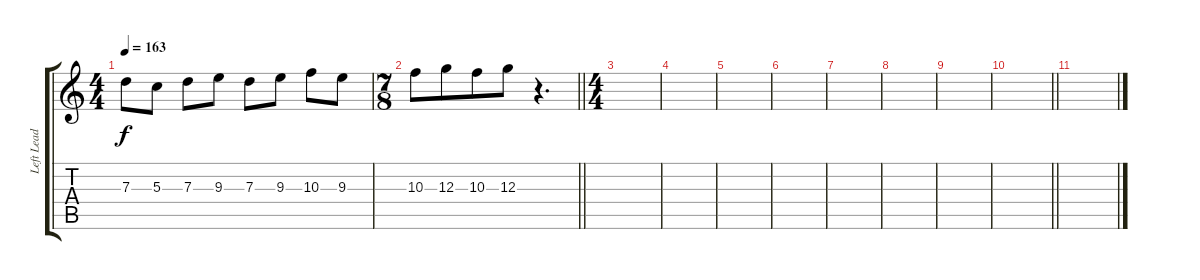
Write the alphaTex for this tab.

\track ("Left Lead" "Left Lead") {instrument distortionguitar}
\staff {score tabs}
\tuning (E4 B3 G3 D3 A2 D2) {hide}
\ts (4 4)
\tempo 163
\clef g2
\ks c
7.3.8{dy f} 5.3.8 7.3.8 9.3.8 7.3.8 9.3.8 10.3.8 9.3.8 |
\ts (7 8)
\barLineRight lightlight
10.3.8 12.3.8 10.3.8 12.3.8 r.4{d} |
\ts (4 4)
\section ("" "")
|
|
|
|
|
|
|
\barLineRight lightlight
|
\section ("" "")
